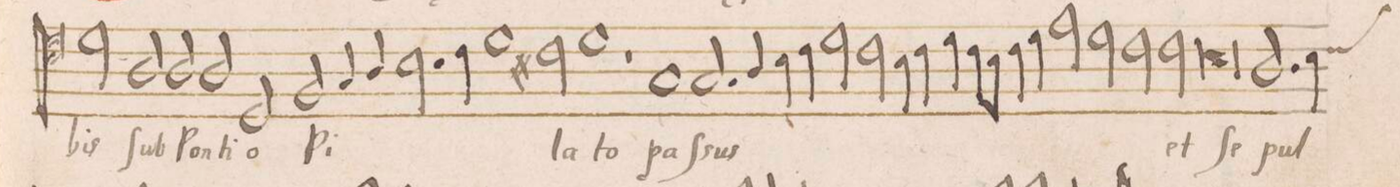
**kern	**text
*I"ALTVS	*
*clefC4	*
*k[]	*
*met(C|)	*
*M2/1	*
2d\	-bis
2A/	Sub
2A/	Pon-
2A/	-ti-
=103-	=103-
2D/	-o
2F/	Pi-
4G/	.
4A/	.
2.B\	.
=104-	=104-
4cny\	.
1d\	.
2c#X\	la-
=105-	=105-
1d\	-to
1r	.
=106-	=106-
1G/	Paſ-
2.G/	-sus
4A/	.
=107-	=107-
4B\	.
4cny\	.
2d\	.
2c\	.
4B\	.
4c\	.
=108-	=108-
4d\	.
8c\L	.
8B\J	.
4c\	.
4d\	.
2e\	.
2d\	.
=109-	=109-
2c\	.
2c\	et
0B\	ſe-
=110-	=110-
2.A/	-pul-
*custos:c	*
4B\	.
=111-	=111-
*-	*-
